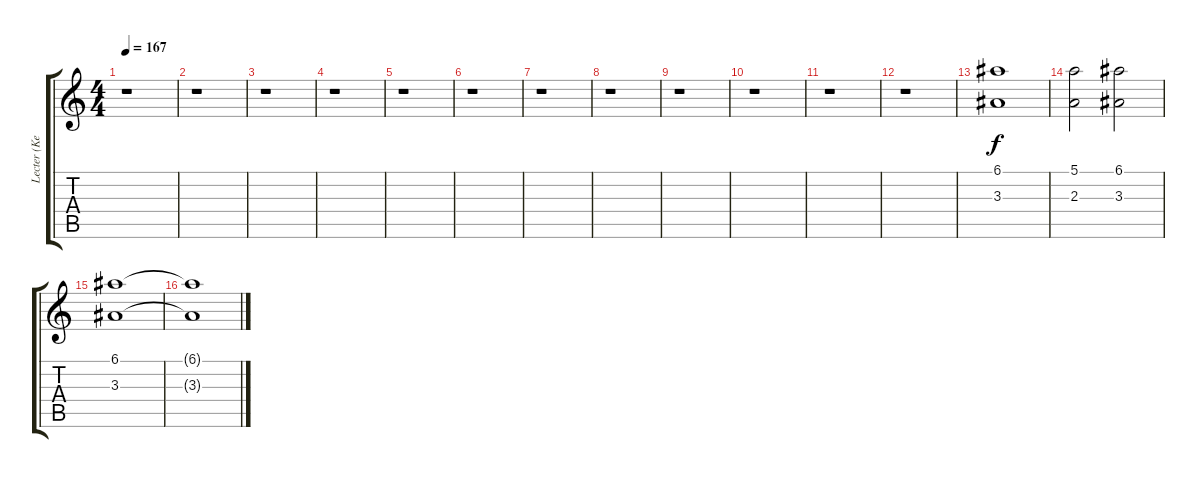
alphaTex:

\track ("Lecter (KeybRight)" "Lecter (Ke") {instrument lead6voice}
\staff {score tabs}
\tuning (E5 B4 G4 D4 A3 E3) {hide}
\ts (4 4)
\tempo 167
\clef g2
\ks c
r.1{dy f instrument lead6voice} |
r.1 |
r.1 |
r.1 |
r.1 |
r.1 |
r.1 |
r.1 |
r.1 |
r.1 |
r.1 |
r.1 |
(6.1 3.3).1 |
(5.1 2.3).2 (6.1 3.3).2 |
(6.1 3.3).1 |
(6.1{t} 3.3{t}).1
